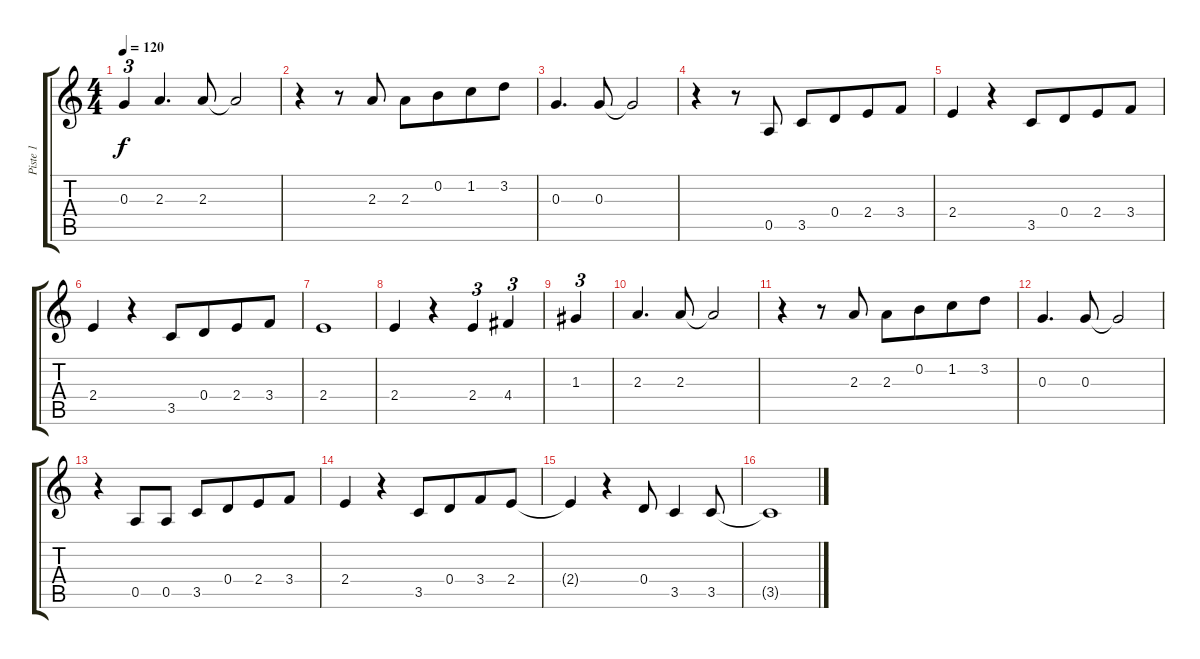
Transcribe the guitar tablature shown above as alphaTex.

\track ("Piste 1" "Piste 1") {instrument acousticguitarsteel}
\staff {score tabs}
\tuning (E4 B3 G3 D3 A2 E2) {hide}
\ts (4 4)
\tempo 120
\clef g2
\ks c
0.3.4{tu (3 2) dy f} 2.3.4{d} 2.3.8 2.3{t}.2 |
r.4 r.8 2.3.8 2.3.8 0.2.8{beam merge} 1.2.8 3.2.8 |
0.3.4{d} 0.3.8 0.3{t}.2 |
r.4 r.8 0.5.8 3.5.8 0.4.8{beam merge} 2.4.8 3.4.8 |
2.4.4 r.4 3.5.8 0.4.8{beam merge} 2.4.8 3.4.8 |
2.4.4 r.4 3.5.8 0.4.8{beam merge} 2.4.8 3.4.8 |
2.4.1 |
2.4.4 r.4 2.4.4{tu (3 2)} 4.4.4{tu (3 2)} |
1.3.4{tu (3 2)} |
2.3.4{d} 2.3.8 2.3{t}.2 |
r.4 r.8 2.3.8 2.3.8 0.2.8{beam merge} 1.2.8 3.2.8 |
0.3.4{d} 0.3.8 0.3{t}.2 |
r.4 0.5.8 0.5.8 3.5.8 0.4.8{beam merge} 2.4.8 3.4.8 |
2.4.4 r.4 3.5.8 0.4.8{beam merge} 3.4.8 2.4.8 |
2.4{t}.4 r.4 0.4.8 3.5.4 3.5.8 |
3.5{t}.1
